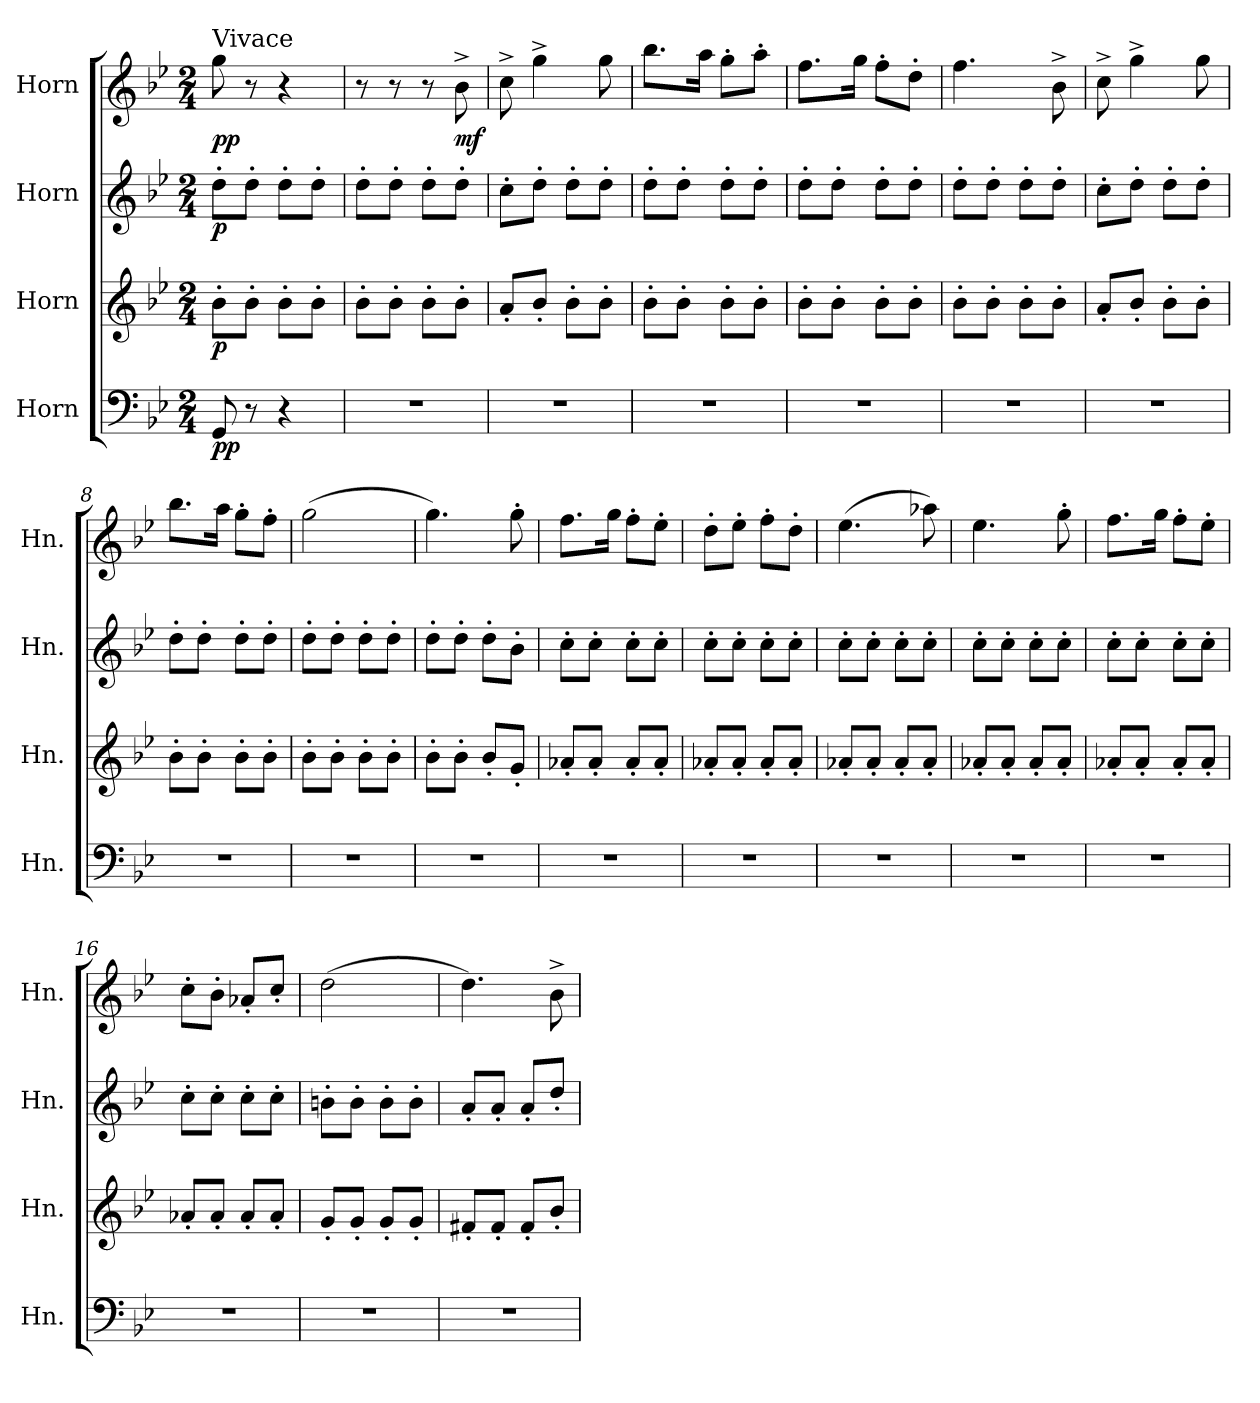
**kern	**dynam	**kern	**dynam	**kern	**dynam	**kern	**dynam
*part4	*part4	*part3	*part3	*part2	*part2	*part1	*part1
*staff4	*staff4	*staff3	*staff3	*staff2	*staff2	*staff1	*staff1
*I"Horn	*	*I"Horn	*	*I"Horn	*	*I"Horn	*
*I'Hn.	*	*I'Hn.	*	*I'Hn.	*	*I'Hn.	*
*clefF4	*	*clefG2	*	*clefG2	*	*clefG2	*
*ITrd4c7	*	*ITrd4c7	*	*ITrd4c7	*	*ITrd4c7	*
*k[b-e-a-]	*	*k[b-e-a-]	*	*k[b-e-a-]	*	*k[b-e-a-]	*
*E-:	*	*E-:	*	*E-:	*	*E-:	*
*M2/4	*	*M2/4	*	*M2/4	*	*M2/4	*
=1	=1	=1	=1	=1	=1	=1	=1
!	!	!	!	!	!	!LO:TX:a:t=Vivace	!
!	!LO:DY:b	!	!LO:DY:b	!	!LO:DY:b	!	!LO:DY:b
8CC/	pp	8e-'\L	p	8g'\L	p	8cc\	pp
8r	.	8e-'\J	.	8g'\J	.	8r	.
4r	.	8e-'\L	.	8g'\L	.	4r	.
.	.	8e-'\J	.	8g'\J	.	.	.
=2	=2	=2	=2	=2	=2	=2	=2
2r	.	8e-'\L	.	8g'\L	.	8r	.
.	.	8e-'\J	.	8g'\J	.	8r	.
.	.	8e-'\L	.	8g'\L	.	8r	.
!	!	!	!	!	!	!	!LO:DY:b
.	.	8e-'\J	.	8g'\J	.	8e-^\	mf
=3	=3	=3	=3	=3	=3	=3	=3
2r	.	8d'/L	.	8f'\L	.	8f^\	.
.	.	8e-'/J	.	8g'\J	.	4cc^\	.
.	.	8e-'\L	.	8g'\L	.	.	.
.	.	8e-'\J	.	8g'\J	.	8cc\	.
=4	=4	=4	=4	=4	=4	=4	=4
2r	.	8e-'\L	.	8g'\L	.	8.ee-\L	.
.	.	8e-'\J	.	8g'\J	.	.	.
.	.	.	.	.	.	16dd\Jk	.
.	.	8e-'\L	.	8g'\L	.	8cc'\L	.
.	.	8e-'\J	.	8g'\J	.	8dd'\J	.
=5	=5	=5	=5	=5	=5	=5	=5
2r	.	8e-'\L	.	8g'\L	.	8.b-\L	.
.	.	8e-'\J	.	8g'\J	.	.	.
.	.	.	.	.	.	16cc\Jk	.
.	.	8e-'\L	.	8g'\L	.	8b-'\L	.
.	.	8e-'\J	.	8g'\J	.	8g'\J	.
=6	=6	=6	=6	=6	=6	=6	=6
2r	.	8e-'\L	.	8g'\L	.	4.b-\	.
.	.	8e-'\J	.	8g'\J	.	.	.
.	.	8e-'\L	.	8g'\L	.	.	.
.	.	8e-'\J	.	8g'\J	.	8e-^\	.
=7	=7	=7	=7	=7	=7	=7	=7
2r	.	8d'/L	.	8f'\L	.	8f^\	.
.	.	8e-'/J	.	8g'\J	.	4cc^\	.
.	.	8e-'\L	.	8g'\L	.	.	.
.	.	8e-'\J	.	8g'\J	.	8cc\	.
=8	=8	=8	=8	=8	=8	=8	=8
2r	.	8e-'\L	.	8g'\L	.	8.ee-\L	.
.	.	8e-'\J	.	8g'\J	.	.	.
.	.	.	.	.	.	16dd\Jk	.
.	.	8e-'\L	.	8g'\L	.	8cc'\L	.
.	.	8e-'\J	.	8g'\J	.	8b-'\J	.
!!LO:LB:g=z
=9	=9	=9	=9	=9	=9	=9	=9
2r	.	8e-'\L	.	8g'\L	.	(2cc\	.
.	.	8e-'\J	.	8g'\J	.	.	.
.	.	8e-'\L	.	8g'\L	.	.	.
.	.	8e-'\J	.	8g'\J	.	.	.
=10	=10	=10	=10	=10	=10	=10	=10
2r	.	8e-'\L	.	8g'\L	.	4.cc\)	.
.	.	8e-'\J	.	8g'\J	.	.	.
.	.	8e-'/L	.	8g'\L	.	.	.
.	.	8c'/J	.	8e-'\J	.	8cc'\	.
=11	=11	=11	=11	=11	=11	=11	=11
2r	.	8d-X'/L	.	8f'\L	.	8.b-\L	.
.	.	8d-'/J	.	8f'\J	.	.	.
.	.	.	.	.	.	16cc\Jk	.
.	.	8d-'/L	.	8f'\L	.	8b-'\L	.
.	.	8d-'/J	.	8f'\J	.	8a-'\J	.
=12	=12	=12	=12	=12	=12	=12	=12
2r	.	8d-X'/L	.	8f'\L	.	8g'\L	.
.	.	8d-'/J	.	8f'\J	.	8a-'\J	.
.	.	8d-'/L	.	8f'\L	.	8b-'\L	.
.	.	8d-'/J	.	8f'\J	.	8g'\J	.
=13	=13	=13	=13	=13	=13	=13	=13
2r	.	8d-X'/L	.	8f'\L	.	(4.a-\	.
.	.	8d-'/J	.	8f'\J	.	.	.
.	.	8d-'/L	.	8f'\L	.	.	.
.	.	8d-'/J	.	8f'\J	.	8dd-X\)	.
=14	=14	=14	=14	=14	=14	=14	=14
2r	.	8d-X'/L	.	8f'\L	.	4.a-\	.
.	.	8d-'/J	.	8f'\J	.	.	.
.	.	8d-'/L	.	8f'\L	.	.	.
.	.	8d-'/J	.	8f'\J	.	8cc'\	.
=15	=15	=15	=15	=15	=15	=15	=15
2r	.	8d-X'/L	.	8f'\L	.	8.b-\L	.
.	.	8d-'/J	.	8f'\J	.	.	.
.	.	.	.	.	.	16cc\Jk	.
.	.	8d-'/L	.	8f'\L	.	8b-'\L	.
.	.	8d-'/J	.	8f'\J	.	8a-'\J	.
=16	=16	=16	=16	=16	=16	=16	=16
2r	.	8d-X'/L	.	8f'\L	.	8f'\L	.
.	.	8d-'/J	.	8f'\J	.	8e-'\J	.
.	.	8d-'/L	.	8f'\L	.	8d-X'/L	.
.	.	8d-'/J	.	8f'\J	.	8f'/J	.
!!LO:PB:g=z
=17	=17	=17	=17	=17	=17	=17	=17
2r	.	8c'/L	.	8en'\L	.	(2g\	.
.	.	8c'/J	.	8e'\J	.	.	.
.	.	8c'/L	.	8e'\L	.	.	.
.	.	8c'/J	.	8e'\J	.	.	.
=18	=18	=18	=18	=18	=18	=18	=18
2r	.	8Bn'/L	.	8d'/L	.	4.g\)	.
.	.	8B'/J	.	8d'/J	.	.	.
.	.	8B'/L	.	8d'/L	.	.	.
.	.	8e-'/J	.	8g'/J	.	8e-^\	.
=	=	=	=	=	=	=	=
*-	*-	*-	*-	*-	*-	*-	*-
